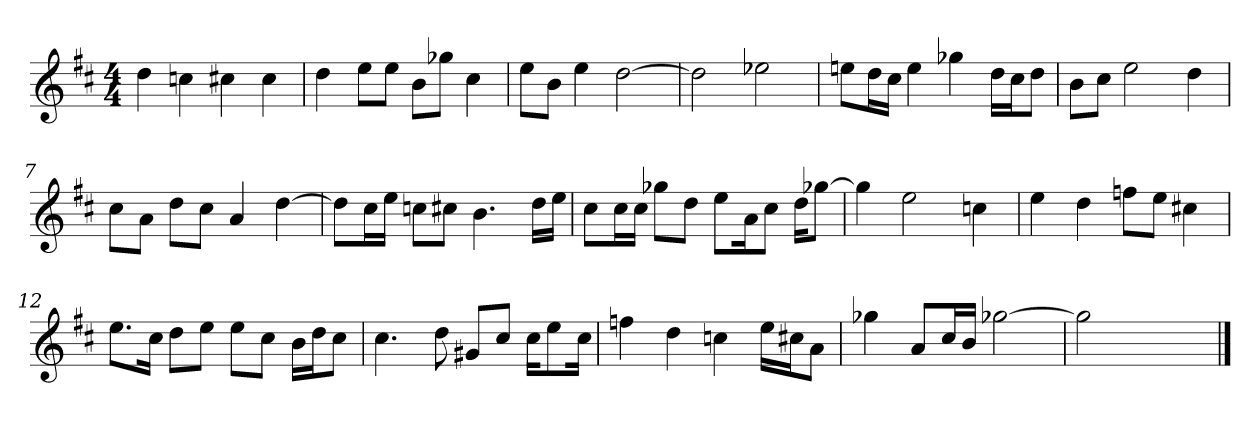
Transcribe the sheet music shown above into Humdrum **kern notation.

**kern
*part1
*staff1
*clefG2
*k[f#c#]
*D:
*M4/4
=1
4dd
4ccn
4cc#X
4cc#
=2
4dd
8ee\L
8ee\J
8b\L
8gg-X\J
4cc#
=3
8ee\L
8b\J
4ee
[2dd
=4
2dd]
2ee-X
=5
8een\L
16dd\L
16cc#\JJ
4ee
4gg-X
16dd\LL
16cc#\J
8dd\J
=6
8b\L
8cc#\J
2ee
4dd
=7
8cc#\L
8a\J
8dd\L
8cc#\J
4a
[4dd
=8
8dd\L]
16cc#\L
16ee\JJ
8ccn\L
8cc#X\J
4.b
16dd\LL
16ee\JJ
=9
8cc#\L
16cc#\L
16cc#\JJ
8gg-X\L
8dd\J
8ee\L
16a\K
8cc#\J
16dd\KL
[8gg-X\J
=10
4gg-]
2ee
4ccn
=11
4ee
4dd
8ffn\L
8ee\J
4cc#X
=12
8.ee\L
16cc#\Jk
8dd\L
8ee\J
8ee\L
8cc#\J
16b\LL
16dd\J
8cc#\J
=13
4.cc#
8dd
8g#X/L
8cc#/J
16cc#\KL
8ee\
16cc#\Jk
=14
4ffn
4dd
4ccn
16ee\LL
16cc#X\J
8a\J
=15
4gg-X
8a/L
16cc#/L
16b/JJ
[2gg-X
=16
2gg-]
2ryy
==
*-
